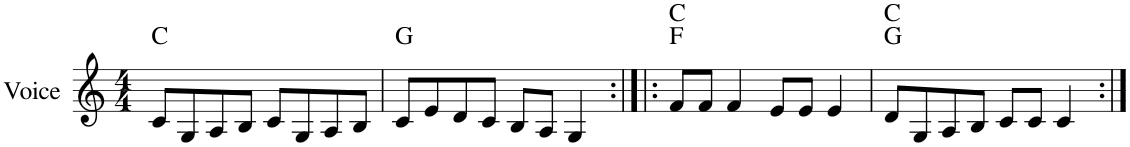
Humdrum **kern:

**kern	**harte
*part1	*part1
*staff1	*
*I"Voice	*
*clefG2	*
*k[]	*
*M4/4	*
=1	=1
8c/L	C:maj
8G/	.
8A/	.
8B/J	.
8c/L	.
8G/	.
8A/	.
8B/J	.
=2	=2
8c/L	G:maj
8e/	.
8d/	.
8c/J	.
8B/L	.
8A/J	.
4G/	.
=3:|!|:	=3:|!|:
8f/L	F:maj C:maj
8f/J	.
4f/	.
8e/L	.
8e/J	.
4e/	.
=4	=4
8d/L	G:maj C:maj
8G/	.
8A/	.
8B/J	.
8c/L	.
8c/J	.
4c/	.
=:|!	=:|!
*-	*-
